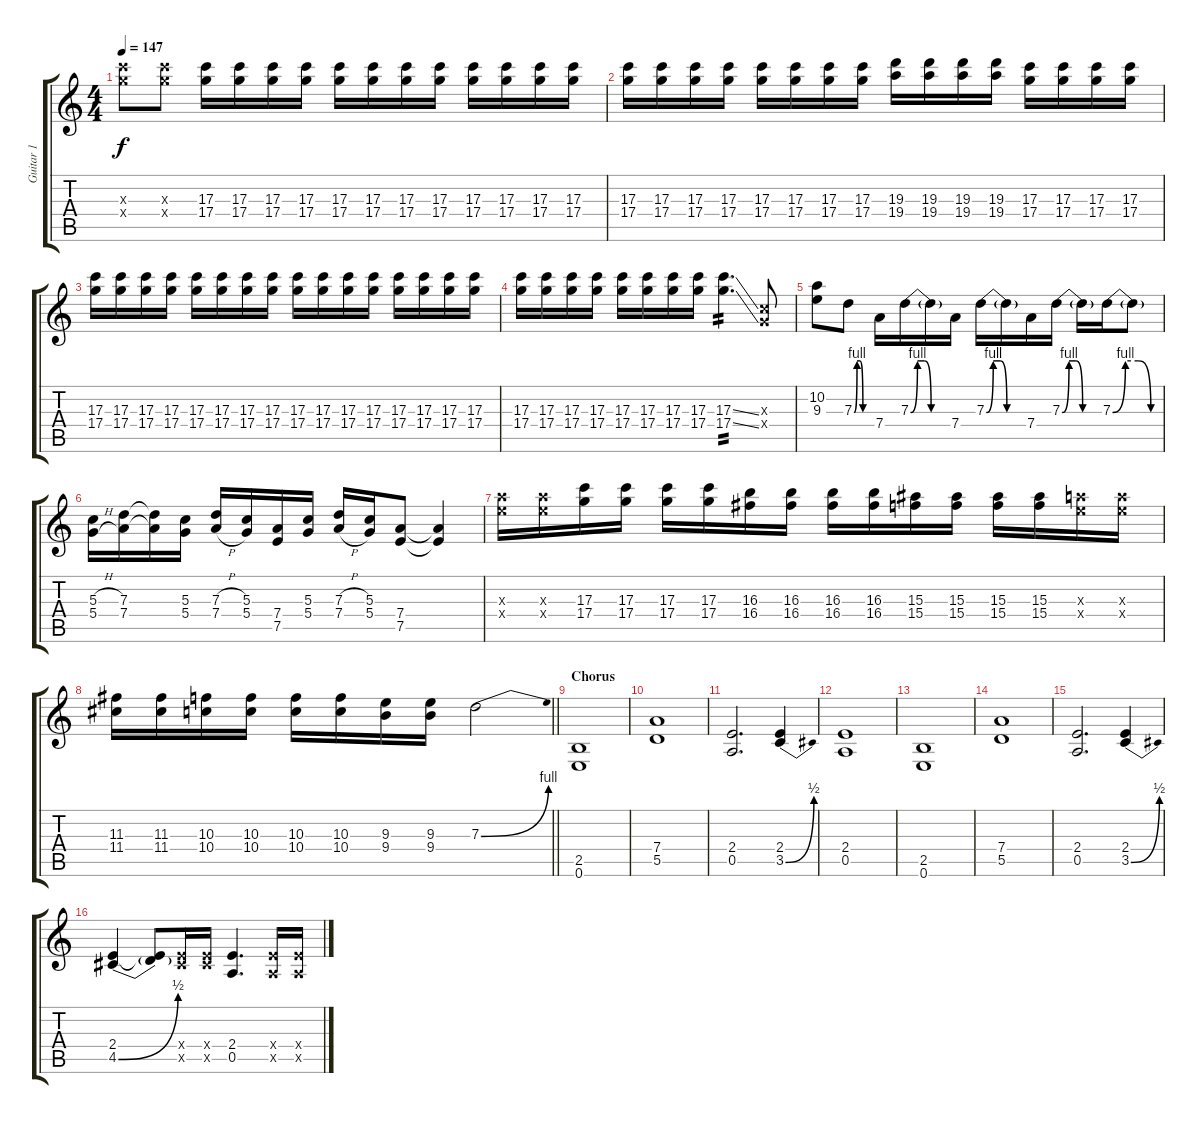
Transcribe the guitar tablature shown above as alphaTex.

\track ("Guitar 1" "Guitar 1") {instrument overdrivenguitar}
\staff {score tabs}
\tuning (E4 B3 G3 D3 A2 E2) {hide}
\ts (4 4)
\tempo 147
\clef g2
\ks c
(17.3{x} 17.4{x}).8{dy f} (17.3{x} 17.4{x}).8 (17.3 17.4).16 (17.3 17.4).16 (17.3 17.4).16 (17.3 17.4).16 (17.3 17.4).16 (17.3 17.4).16 (17.3 17.4).16 (17.3 17.4).16 (17.3 17.4).16 (17.3 17.4).16 (17.3 17.4).16 (17.3 17.4).16 |
(17.3 17.4).16 (17.3 17.4).16 (17.3 17.4).16 (17.3 17.4).16 (17.3 17.4).16 (17.3 17.4).16 (17.3 17.4).16 (17.3 17.4).16 (19.3 19.4).16 (19.3 19.4).16 (19.3 19.4).16 (19.3 19.4).16 (17.3 17.4).16 (17.3 17.4).16 (17.3 17.4).16 (17.3 17.4).16 |
(17.3 17.4).16 (17.3 17.4).16 (17.3 17.4).16 (17.3 17.4).16 (17.3 17.4).16 (17.3 17.4).16 (17.3 17.4).16 (17.3 17.4).16 (17.3 17.4).16 (17.3 17.4).16 (17.3 17.4).16 (17.3 17.4).16 (17.3 17.4).16 (17.3 17.4).16 (17.3 17.4).16 (17.3 17.4).16 |
(17.3 17.4).16 (17.3 17.4).16 (17.3 17.4).16 (17.3 17.4).16 (17.3 17.4).16 (17.3 17.4).16 (17.3 17.4).16 (17.3 17.4).16 (17.3{ss} 17.4{ss}).4{d tp 2} (5.3{x} 5.4{x}).8 |
(10.2 9.3).8 7.3{be (custom 0 0 10 4 20 4 30 0 60 0)}.8 7.4.16 7.3{be (custom 0 0 10 4 20 4 30 0 60 0)}.16 7.3{t}.16 7.4.16 7.3{be (custom 0 0 10 4 20 4 30 0 60 0)}.16 7.3{t}.16 7.4.16 7.3{be (custom 0 0 10 4 20 4 30 0 60 0)}.16 7.3{t}.16 7.3{be (custom 0 0 15 4 30 4 45 0 60 0)}.16 7.3{t}.8 |
(5.3{h} 5.4{h}).16 (7.3 7.4).16 (7.3{t} 7.4{t}).16 (5.3 5.4).16 (7.3{h} 7.4{h}).16 (5.3 5.4).16 (7.4 7.5).16 (5.3 5.4).16 (7.3{h} 7.4{h}).16 (5.3 5.4).16 (7.4 7.5).8 (7.4{t} 7.5{t}).4 |
(14.3{x} 14.4{x}).16 (14.3{x} 14.4{x}).16 (17.3 17.4).16 (17.3 17.4).16 (17.3 17.4).16 (17.3 17.4).16 (16.3 16.4).16 (16.3 16.4).16 (16.3 16.4).16 (16.3 16.4).16 (15.3 15.4).16 (15.3 15.4).16 (15.3 15.4).16 (15.3 15.4).16 (14.3{x} 14.4{x}).16 (14.3{x} 14.4{x}).16 |
\barLineRight lightlight
(11.3 11.4).16 (11.3 11.4).16 (10.3 10.4).16 (10.3 10.4).16 (10.3 10.4).16 (10.3 10.4).16 (9.3 9.4).16 (9.3 9.4).16 7.3{be (bend 0 0 60 4)}.2 |
\section ("" "Chorus")
(2.5 0.6).1 |
(7.4 5.5).1 |
(2.4 0.5).2{d} (2.4 3.5{be (bend 0 0 60 2)}).4 |
(2.4 0.5).1 |
(2.5 0.6).1 |
(7.4 5.5).1 |
(2.4 0.5).2{d} (2.4 3.5{be (bend 0 0 60 2)}).4 |
(2.4 4.5{be (bend 0 0 60 2)}).4 (2.4{t} 4.5{t}).8 (2.4{x} 4.5{x}).16 (2.4{x} 4.5{x}).16 (2.4 0.5).4{d} (2.4{x} 0.5{x}).16 (2.4{x} 0.5{x}).16
